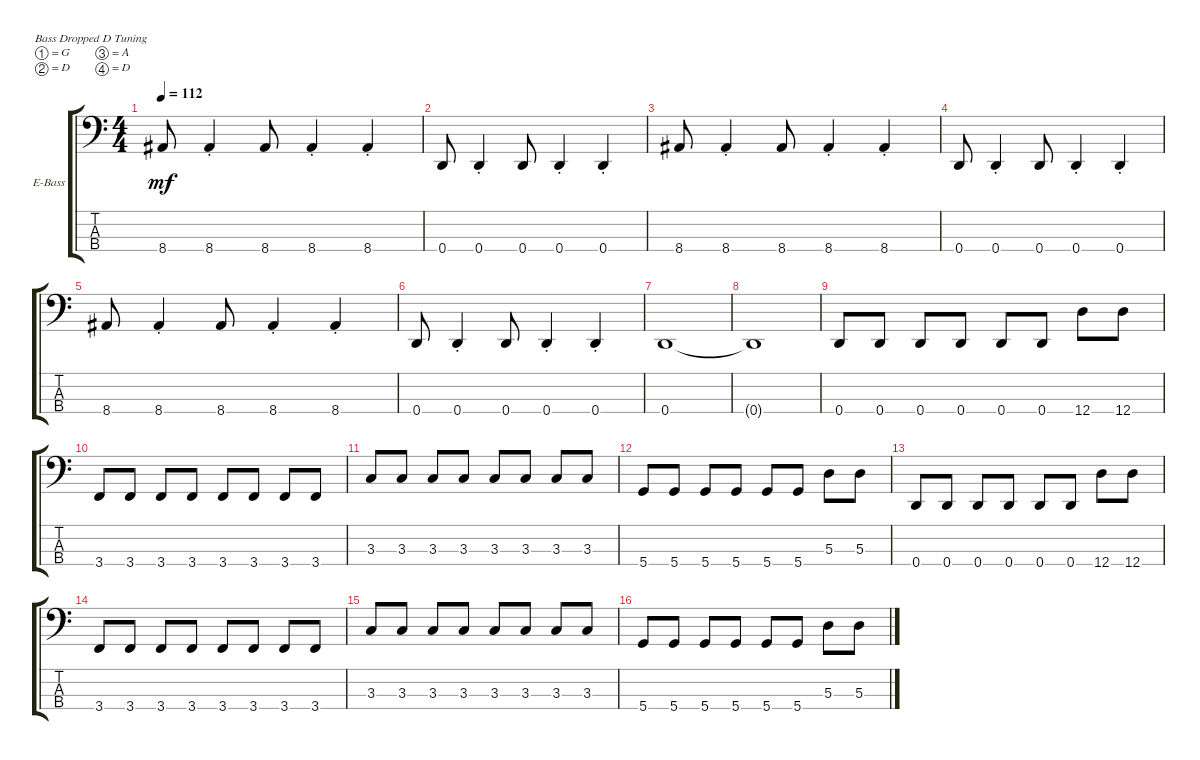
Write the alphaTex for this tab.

\defaultSystemsLayout 4
\bracketExtendMode groupsimilarinstruments
\firstSystemTrackNameOrientation horizontal
\otherSystemsTrackNameOrientation horizontal
\track ("Electric Bass" "E-Bass") {instrument electricbassfinger}
\staff {score tabs}
\tuning (G2 D2 A1 D1)
\ts (4 4)
\tempo 112
\clef f4
\ks c
8.4.8{dy mf} 8.4{st}.4 8.4.8 8.4{st}.4 8.4{st}.4 |
0.4.8 0.4{st}.4 0.4.8 0.4{st}.4 0.4{st}.4 |
8.4.8 8.4{st}.4 8.4.8 8.4{st}.4 8.4{st}.4 |
0.4.8 0.4{st}.4 0.4.8 0.4{st}.4 0.4{st}.4 |
8.4.8 8.4{st}.4 8.4.8 8.4{st}.4 8.4{st}.4 |
0.4.8 0.4{st}.4 0.4.8 0.4{st}.4 0.4{st}.4 |
0.4.1 |
0.4{t}.1 |
0.4.8 0.4.8 0.4.8 0.4.8 0.4.8 0.4.8 12.4.8 12.4.8 |
3.4.8 3.4.8 3.4.8 3.4.8 3.4.8 3.4.8 3.4.8 3.4.8 |
3.3.8 3.3.8 3.3.8 3.3.8 3.3.8 3.3.8 3.3.8 3.3.8 |
5.4.8 5.4.8 5.4.8 5.4.8 5.4.8 5.4.8 5.3.8 5.3.8 |
0.4.8 0.4.8 0.4.8 0.4.8 0.4.8 0.4.8 12.4.8 12.4.8 |
3.4.8 3.4.8 3.4.8 3.4.8 3.4.8 3.4.8 3.4.8 3.4.8 |
3.3.8 3.3.8 3.3.8 3.3.8 3.3.8 3.3.8 3.3.8 3.3.8 |
5.4.8 5.4.8 5.4.8 5.4.8 5.4.8 5.4.8 5.3.8 5.3.8
